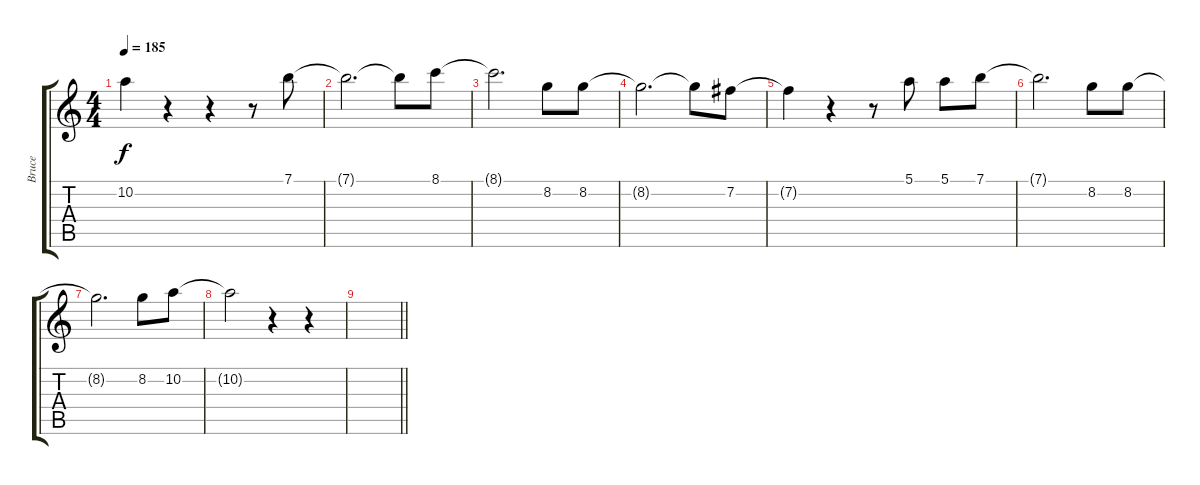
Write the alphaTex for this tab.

\track ("Bruce" "Bruce") {instrument electricguitarclean}
\staff {score tabs}
\tuning (E4 B3 G3 D3 A2 E2) {hide}
\ts (4 4)
\tempo 185
\clef g2
\ks c
10.2{t}.4{dy f} r.4 r.4 r.8 7.1.8 |
7.1{t}.2{d} 7.1{t}.8 8.1.8 |
8.1{t}.2{d} 8.2.8 8.2.8 |
8.2{t}.2{d} 8.2{t}.8 7.2.8 |
7.2{t}.4 r.4 r.8 5.1.8 5.1.8 7.1.8 |
7.1{t}.2{d} 8.2.8 8.2.8 |
8.2{t}.2{d} 8.2.8 10.2.8 |
10.2{t}.2 r.4 r.4 |
\barLineRight lightlight
